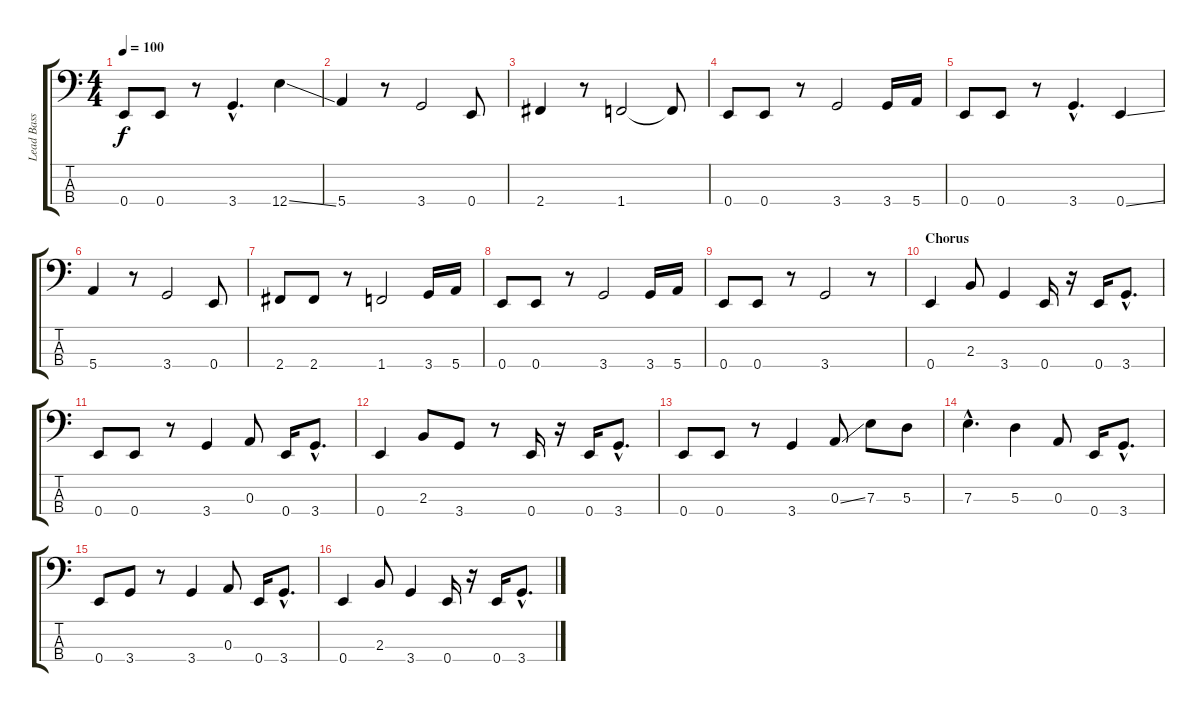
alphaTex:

\track ("Lead Bass" "Lead Bass") {instrument electricbassfinger}
\staff {score tabs}
\tuning (G2 D2 A1 E1) {hide}
\ts (4 4)
\tempo 100
\clef f4
\ks c
0.4.8{dy f} 0.4.8 r.8 3.4{hac}.4{d} 12.4{ss}.4 |
5.4.4 r.8 3.4.2 0.4.8 |
2.4.4 r.8 1.4.2 1.4{t}.8 |
0.4.8 0.4.8 r.8 3.4.2 3.4.16 5.4.16 |
0.4.8 0.4.8 r.8 3.4{hac}.4{d} 0.4{ss}.4 |
5.4.4 r.8 3.4.2 0.4.8 |
2.4.8 2.4.8 r.8 1.4.2 3.4.16 5.4.16 |
0.4.8 0.4.8 r.8 3.4.2 3.4.16 5.4.16 |
0.4.8 0.4.8 r.8 3.4.2 r.8 |
\section ("" "Chorus")
0.4.4 2.3.8 3.4.4 0.4.16 r.16 0.4.16 3.4{hac}.8{d} |
0.4.8 0.4.8 r.8 3.4.4 0.3.8 0.4.16 3.4{hac}.8{d} |
0.4.4 2.3.8 3.4.8 r.8 0.4.16 r.16 0.4.16 3.4{hac}.8{d} |
0.4.8 0.4.8 r.8 3.4.4 0.3{ss}.8 7.3.8 5.3.8 |
7.3{hac}.4{d} 5.3.4 0.3.8 0.4.16 3.4{hac}.8{d} |
0.4.8 3.4.8 r.8 3.4.4 0.3.8 0.4.16 3.4{hac}.8{d} |
0.4.4 2.3.8 3.4.4 0.4.16 r.16 0.4.16 3.4{hac}.8{d}
